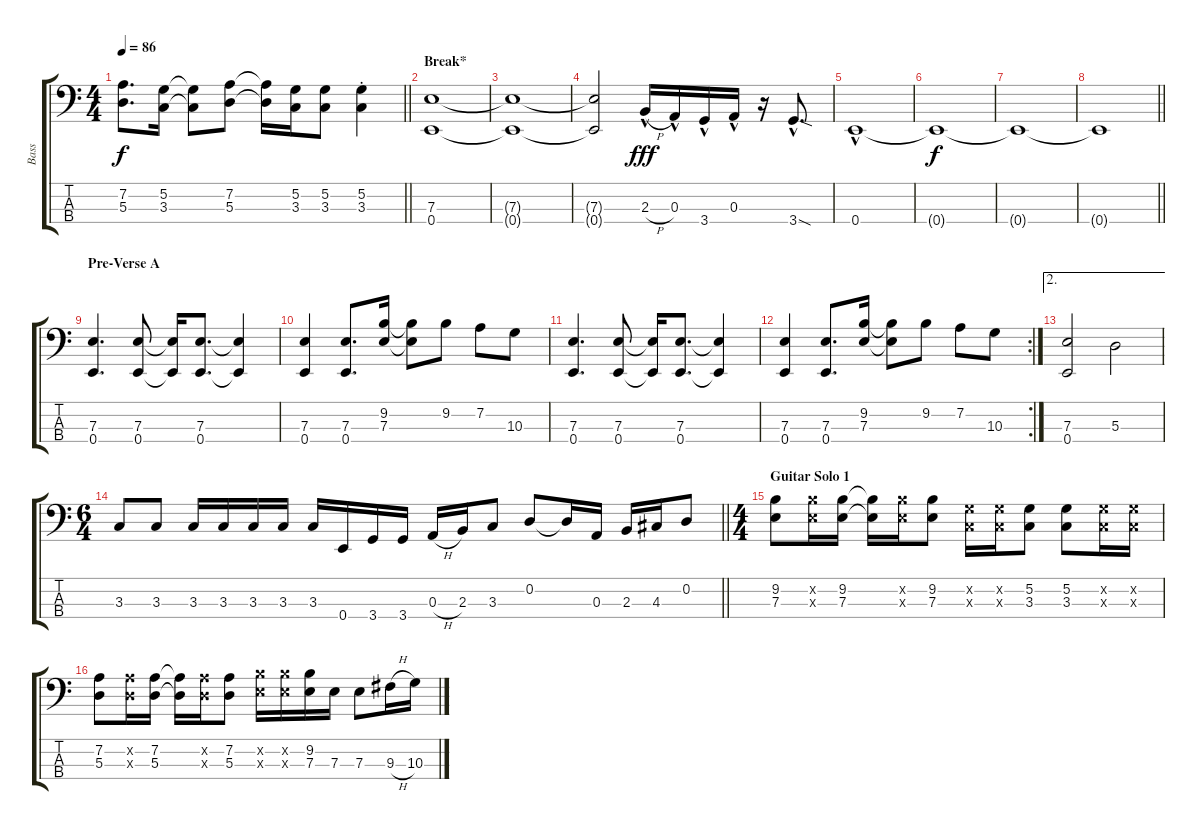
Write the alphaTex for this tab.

\track ("Bass" "Bass") {instrument electricbasspick}
\staff {score tabs}
\tuning (G2 D2 A1 E1) {hide}
\ts (4 4)
\tempo 86
\clef f4
\barLineRight lightlight
\ks c
(7.2 5.3).8{d dy f} (5.2 3.3).16 (5.2{t} 3.3{t}).8 (7.2 5.3).8 (7.2{t} 5.3{t}).16 (5.2 3.3).16 (5.2 3.3).8 (5.2{st} 3.3{st}).4 |
\section ("" "Break*")
(7.3 0.4).1 |
(7.3{t} 0.4{t}).1 |
(7.3{t} 0.4{t}).2 2.3{h hac}.16{dy fff} 0.3{hac}.16 3.4{hac}.16 0.3{hac}.16 r.16 3.4{sod hac}.8{d} |
0.4{hac}.1 |
0.4{t}.1{dy f} |
0.4{t}.1 |
\barLineRight lightlight
0.4{t}.1 |
\section ("" "Pre-Verse A")
(7.3 0.4).4{d} (7.3 0.4).8 (7.3{t} 0.4{t}).16 (7.3 0.4).8{d} (7.3{t} 0.4{t}).4 |
(7.3 0.4).4 (7.3 0.4).8{d} (9.2 7.3).16 (9.2{t} 7.3{t}).8 9.2.8 7.2.8 10.3.8 |
(7.3 0.4).4{d} (7.3 0.4).8 (7.3{t} 0.4{t}).16 (7.3 0.4).8{d} (7.3{t} 0.4{t}).4 |
\rc 2
(7.3 0.4).4 (7.3 0.4).8{d} (9.2 7.3).16 (9.2{t} 7.3{t}).8 9.2.8 7.2.8 10.3.8 |
\ae 2
(7.3 0.4).2 5.3.2 |
\ts (6 4)
\barLineRight lightlight
3.3.8 3.3.8 3.3.16 3.3.16 3.3.16 3.3.16 3.3.16 0.4.16 3.4.16 3.4.16 0.3{h}.16 2.3.16 3.3.8 0.2.8 0.2{t}.16 0.3.16 2.3.16 4.3.16 0.2.8 |
\ts (4 4)
\section ("" "Guitar Solo 1")
(9.2 7.3).8 (9.2{x} 7.3{x}).16 (9.2 7.3).16 (9.2{t} 7.3{t}).16 (9.2{x} 7.3{x}).16 (9.2 7.3).8 (5.2{x} 3.3{x}).16 (5.2{x} 3.3{x}).16 (5.2 3.3).8 (5.2 3.3).8 (5.2{x} 3.3{x}).16 (5.2{x} 3.3{x}).16 |
(7.2 5.3).8 (7.2{x} 5.3{x}).16 (7.2 5.3).16 (7.2{t} 5.3{t}).16 (7.2{x} 5.3{x}).16 (7.2 5.3).8 (9.2{x} 7.3{x}).16 (9.2{x} 7.3{x}).16 (9.2 7.3).16 7.3.16 7.3.8 9.3{h}.16 10.3.16
